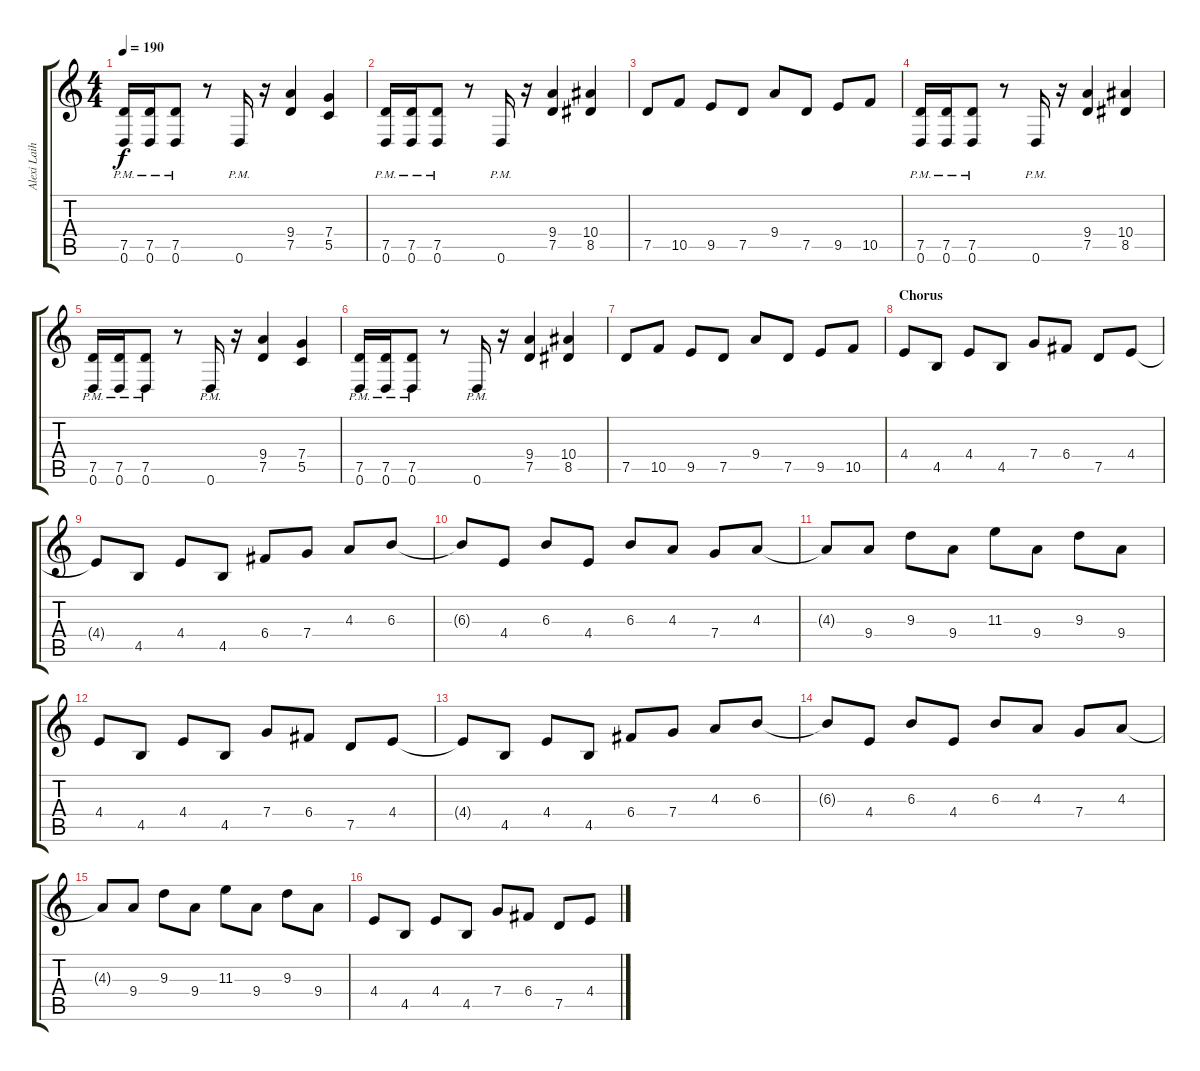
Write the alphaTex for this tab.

\track ("Alexi Laiho (Lead Guitar)" "Alexi Laih") {instrument overdrivenguitar}
\staff {score tabs}
\tuning (D4 A3 F3 C3 G2 D2) {hide}
\ts (4 4)
\tempo 190
\clef g2
\ks c
(7.5{pm} 0.6{pm}).16{dy f} (7.5{pm} 0.6{pm}).16 (7.5{pm} 0.6{pm}).8 r.8 0.6{pm}.16 r.16 (9.4 7.5).4 (7.4 5.5).4 |
(7.5{pm} 0.6{pm}).16 (7.5{pm} 0.6{pm}).16 (7.5{pm} 0.6{pm}).8 r.8 0.6{pm}.16 r.16 (9.4 7.5).4 (10.4 8.5).4 |
7.5.8 10.5.8 9.5.8 7.5.8 9.4.8 7.5.8 9.5.8 10.5.8 |
(7.5{pm} 0.6{pm}).16 (7.5{pm} 0.6{pm}).16 (7.5{pm} 0.6{pm}).8 r.8 0.6{pm}.16 r.16 (9.4 7.5).4 (10.4 8.5).4 |
(7.5{pm} 0.6{pm}).16 (7.5{pm} 0.6{pm}).16 (7.5{pm} 0.6{pm}).8 r.8 0.6{pm}.16 r.16 (9.4 7.5).4 (7.4 5.5).4 |
(7.5{pm} 0.6{pm}).16 (7.5{pm} 0.6{pm}).16 (7.5{pm} 0.6{pm}).8 r.8 0.6{pm}.16 r.16 (9.4 7.5).4 (10.4 8.5).4 |
7.5.8 10.5.8 9.5.8 7.5.8 9.4.8 7.5.8 9.5.8 10.5.8 |
\section ("" "Chorus")
4.4.8 4.5.8 4.4.8 4.5.8 7.4.8 6.4.8 7.5.8 4.4.8 |
4.4{t}.8 4.5.8 4.4.8 4.5.8 6.4.8 7.4.8 4.3.8 6.3.8 |
6.3{t}.8 4.4.8 6.3.8 4.4.8 6.3.8 4.3.8 7.4.8 4.3.8 |
4.3{t}.8 9.4.8 9.3.8 9.4.8 11.3.8 9.4.8 9.3.8 9.4.8 |
4.4.8 4.5.8 4.4.8 4.5.8 7.4.8 6.4.8 7.5.8 4.4.8 |
4.4{t}.8 4.5.8 4.4.8 4.5.8 6.4.8 7.4.8 4.3.8 6.3.8 |
6.3{t}.8 4.4.8 6.3.8 4.4.8 6.3.8 4.3.8 7.4.8 4.3.8 |
4.3{t}.8 9.4.8 9.3.8 9.4.8 11.3.8 9.4.8 9.3.8 9.4.8 |
4.4.8 4.5.8 4.4.8 4.5.8 7.4.8 6.4.8 7.5.8 4.4.8
